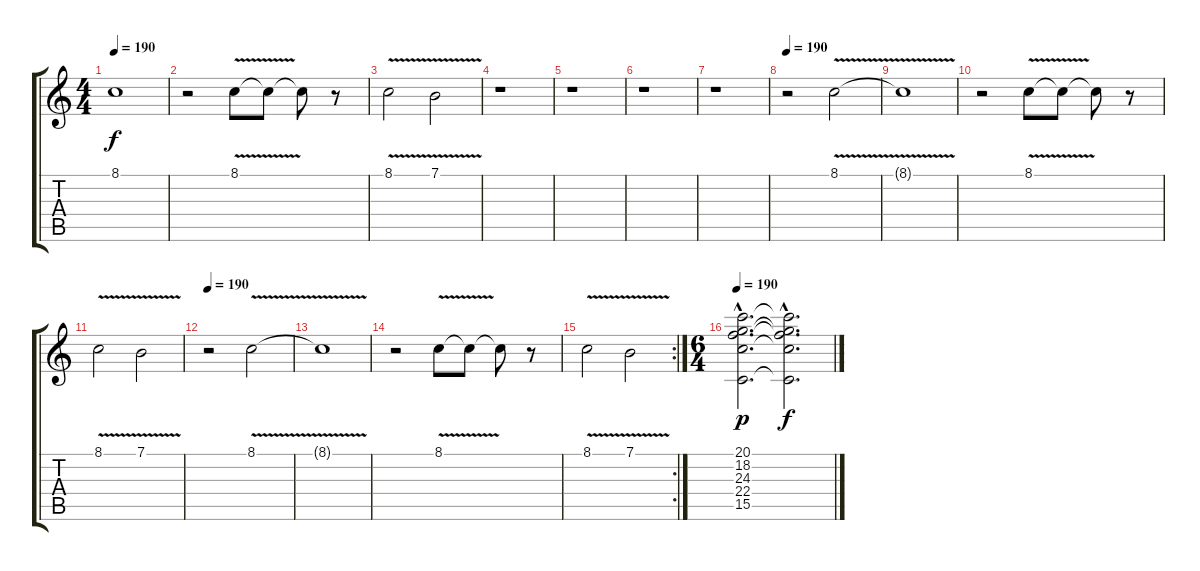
\track "" {instrument tubularbells}
\staff {score tabs}
\tuning (E4 B3 G3 D3 A2 E2) {hide}
\ts (4 4)
\tempo 190
\clef g2
\ks c
8.1{t}.1{dy f} |
r.2 8.1{v}.8 8.1{t}.8 8.1{t}.8 r.8 |
8.1{v}.2 7.1{v}.2 |
r.1 |
r.1 |
r.1 |
r.1 |
\tempo 190
r.2 8.1{v}.2{volume 12 balance 11 instrument lead6voice} |
8.1{t}.1 |
r.2 8.1{v}.8 8.1{t}.8 8.1{t}.8 r.8 |
8.1{v}.2 7.1{v}.2 |
\tempo 190
r.2 8.1{v}.2{volume 12 balance 11 instrument lead6voice} |
8.1{t}.1 |
r.2 8.1{v}.8 8.1{t}.8 8.1{t}.8 r.8 |
\rc 2
8.1{v}.2 7.1{v}.2 |
\ts (6 4)
\tempo 190
(20.1{hac} 18.2{hac} 24.3{hac} 22.4{hac} 15.5{hac}).2{d dy p balance 5 instrument tubularbells} (20.1{hac t} 18.2{hac t} 24.3{hac t} 22.4{hac t} 15.5{hac t}).2{d dy f}
